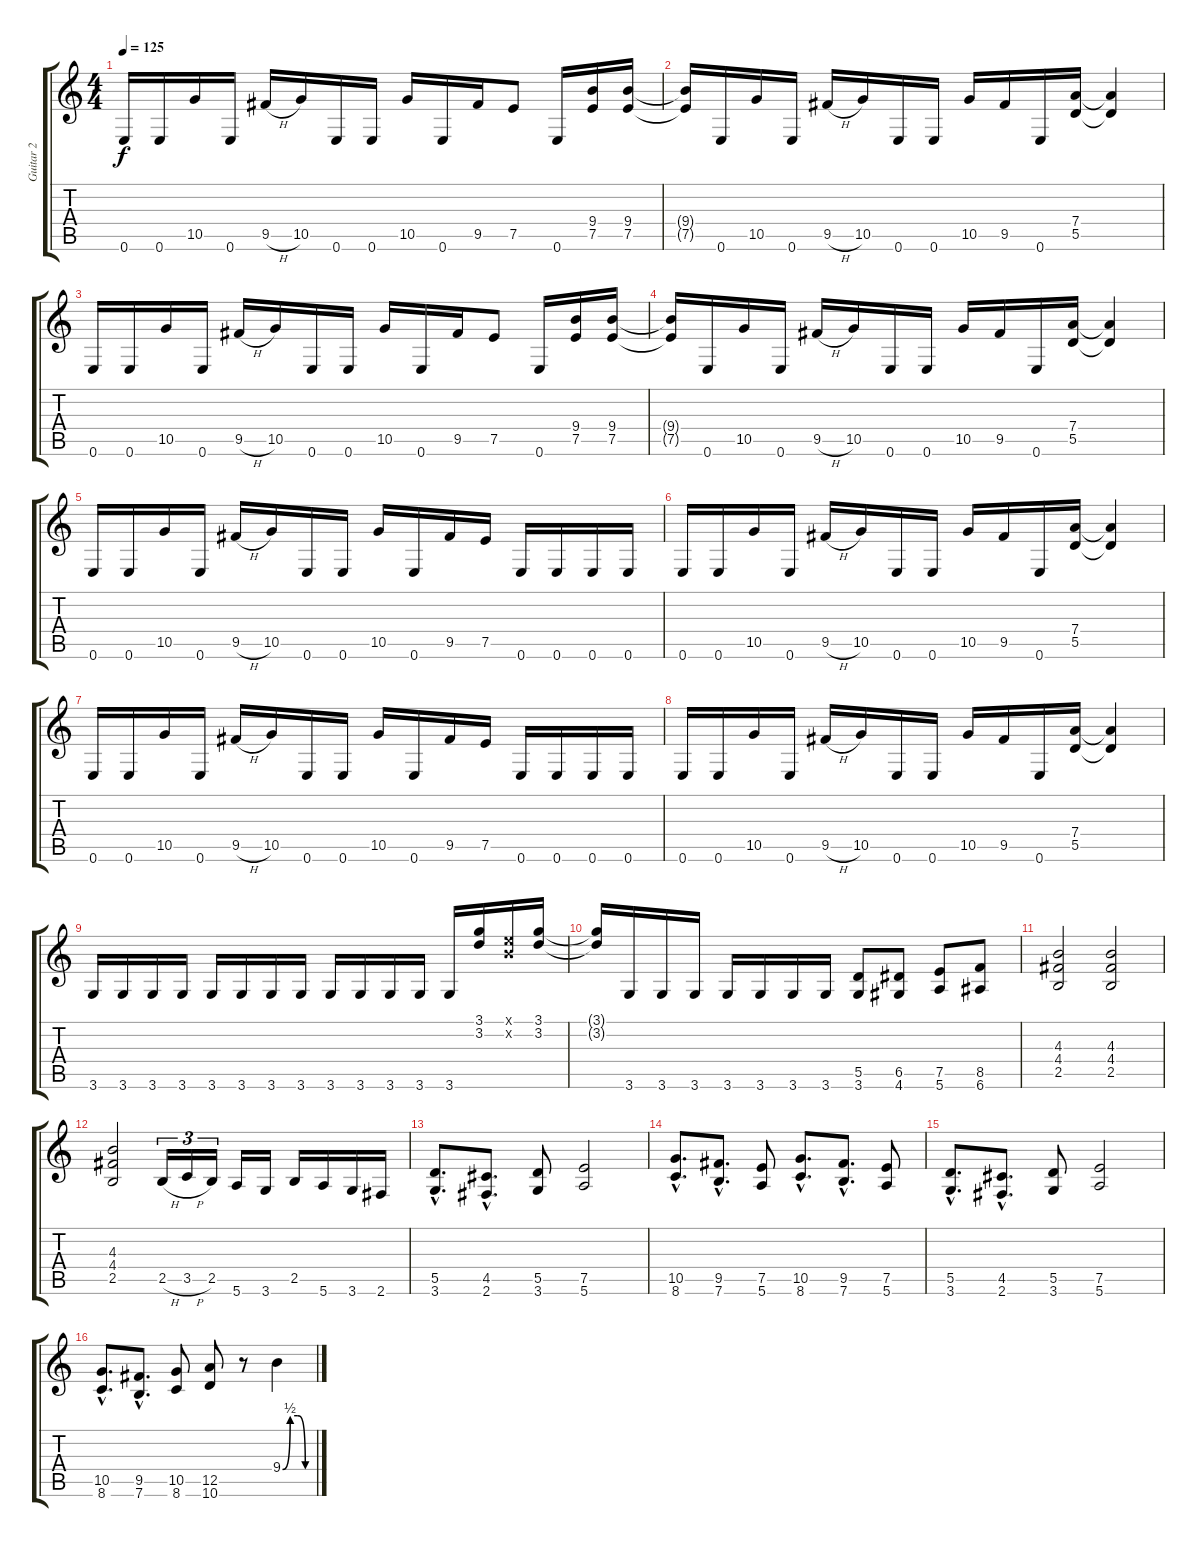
\track ("Guitar 2" "Guitar 2") {instrument overdrivenguitar}
\staff {score tabs}
\tuning (E4 B3 G3 D3 A2 E2) {hide}
\ts (4 4)
\tempo 125
\clef g2
\ks c
0.6.16{dy f} 0.6.16 10.5.16 0.6.16 9.5{h}.16 10.5.16 0.6.16 0.6.16 10.5.16 0.6.16 9.5.16 7.5.8 0.6.16 (9.4 7.5).16 (9.4 7.5).16 |
(9.4{t} 7.5{t}).16 0.6.16 10.5.16 0.6.16 9.5{h}.16 10.5.16 0.6.16 0.6.16 10.5.16 9.5.16 0.6.16 (7.4 5.5).16 (7.4{t} 5.5{t}).4 |
0.6.16 0.6.16 10.5.16 0.6.16 9.5{h}.16 10.5.16 0.6.16 0.6.16 10.5.16 0.6.16 9.5.16 7.5.8 0.6.16 (9.4 7.5).16 (9.4 7.5).16 |
(9.4{t} 7.5{t}).16 0.6.16 10.5.16 0.6.16 9.5{h}.16 10.5.16 0.6.16 0.6.16 10.5.16 9.5.16 0.6.16 (7.4 5.5).16 (7.4{t} 5.5{t}).4 |
0.6.16 0.6.16 10.5.16 0.6.16 9.5{h}.16 10.5.16 0.6.16 0.6.16 10.5.16 0.6.16 9.5.16 7.5.16 0.6.16 0.6.16 0.6.16 0.6.16 |
0.6.16 0.6.16 10.5.16 0.6.16 9.5{h}.16 10.5.16 0.6.16 0.6.16 10.5.16 9.5.16 0.6.16 (7.4 5.5).16 (7.4{t} 5.5{t}).4 |
0.6.16 0.6.16 10.5.16 0.6.16 9.5{h}.16 10.5.16 0.6.16 0.6.16 10.5.16 0.6.16 9.5.16 7.5.16 0.6.16 0.6.16 0.6.16 0.6.16 |
0.6.16 0.6.16 10.5.16 0.6.16 9.5{h}.16 10.5.16 0.6.16 0.6.16 10.5.16 9.5.16 0.6.16 (7.4 5.5).16 (7.4{t} 5.5{t}).4 |
3.6.16 3.6.16 3.6.16 3.6.16 3.6.16 3.6.16 3.6.16 3.6.16 3.6.16 3.6.16 3.6.16 3.6.16 3.6.16 (3.1 3.2).16 (0.1{x} 0.2{x}).16 (3.1 3.2).16 |
(3.1{t} 3.2{t}).16 3.6.16 3.6.16 3.6.16 3.6.16 3.6.16 3.6.16 3.6.16 (5.5 3.6).8 (6.5 4.6).8 (7.5 5.6).8 (8.5 6.6).8 |
(4.3 4.4 2.5).2 (4.3 4.4 2.5).2 |
(4.3 4.4 2.5).2 2.5{h}.16{tu (3 2)} 3.5{h}.16{tu (3 2)} 2.5.16{tu (3 2)} 5.6.16 3.6.16 2.5.16 5.6.16 3.6.16 2.6.16 |
(5.5{hac} 3.6{hac}).8{d} (4.5{hac} 2.6{hac}).8{d} (5.5 3.6).8 (7.5 5.6).2 |
(10.5{hac} 8.6{hac}).8{d} (9.5{hac} 7.6{hac}).8{d} (7.5 5.6).8 (10.5{hac} 8.6{hac}).8{d} (9.5{hac} 7.6{hac}).8{d} (7.5 5.6).8 |
(5.5{hac} 3.6{hac}).8{d} (4.5{hac} 2.6{hac}).8{d} (5.5 3.6).8 (7.5 5.6).2 |
(10.5{hac} 8.6{hac}).8{d} (9.5{hac} 7.6{hac}).8{d} (10.5 8.6).8 (12.5 10.6).8 r.8 9.4{be (custom 0 0 15 2 30 2 45 0 60 0)}.4
